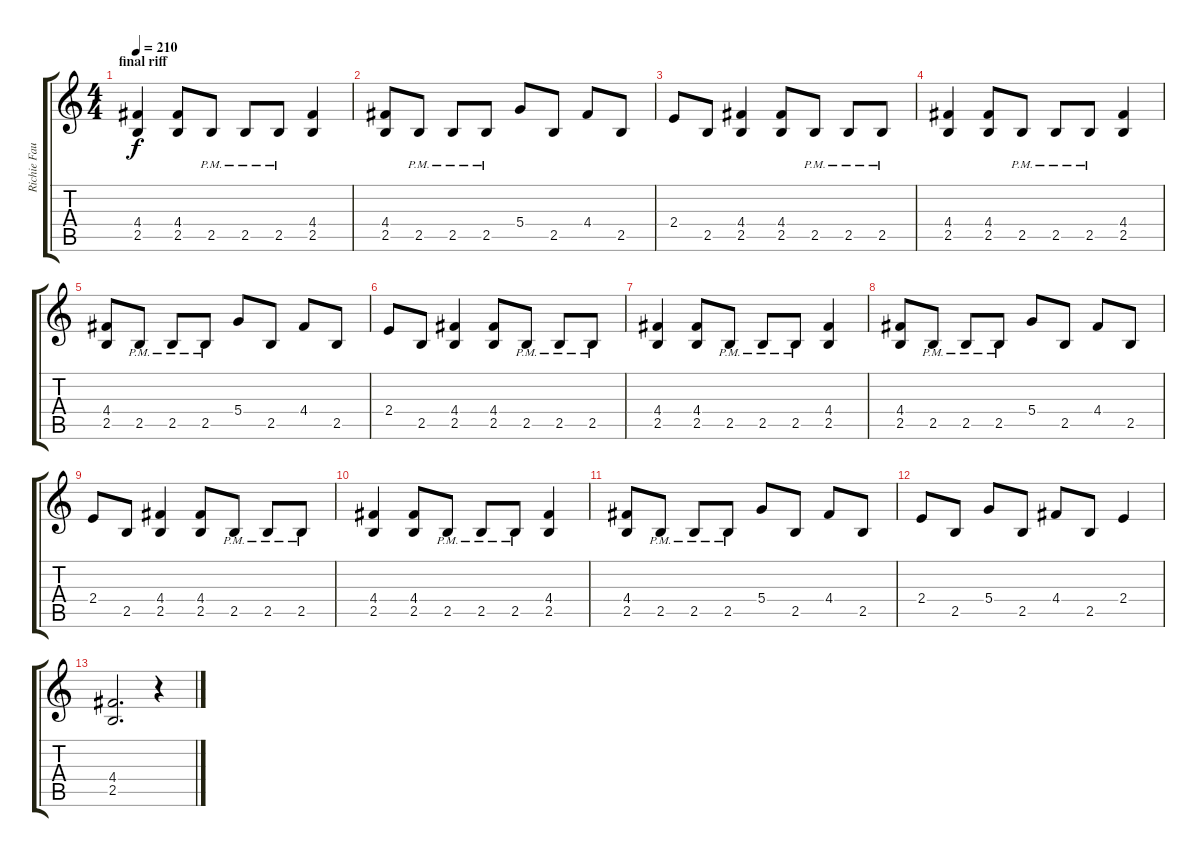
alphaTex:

\track ("Richie Faulkner" "Richie Fau") {instrument distortionguitar}
\staff {score tabs}
\tuning (E4 B3 G3 D3 A2 E2) {hide}
\ts (4 4)
\section ("" "final riff")
\tempo 210
\clef g2
\ks c
(4.4 2.5).4{dy f} (4.4 2.5).8 2.5{pm}.8 2.5{pm}.8 2.5{pm}.8 (4.4 2.5).4 |
(4.4 2.5).8 2.5{pm}.8 2.5{pm}.8 2.5{pm}.8 5.4.8 2.5.8 4.4.8 2.5.8 |
2.4.8 2.5.8 (4.4 2.5).4 (4.4 2.5).8 2.5{pm}.8 2.5{pm}.8 2.5{pm}.8 |
(4.4 2.5).4 (4.4 2.5).8 2.5{pm}.8 2.5{pm}.8 2.5{pm}.8 (4.4 2.5).4 |
(4.4 2.5).8 2.5{pm}.8 2.5{pm}.8 2.5{pm}.8 5.4.8 2.5.8 4.4.8 2.5.8 |
2.4.8 2.5.8 (4.4 2.5).4 (4.4 2.5).8 2.5{pm}.8 2.5{pm}.8 2.5{pm}.8 |
(4.4 2.5).4 (4.4 2.5).8 2.5{pm}.8 2.5{pm}.8 2.5{pm}.8 (4.4 2.5).4 |
(4.4 2.5).8 2.5{pm}.8 2.5{pm}.8 2.5{pm}.8 5.4.8 2.5.8 4.4.8 2.5.8 |
2.4.8 2.5.8 (4.4 2.5).4 (4.4 2.5).8 2.5{pm}.8 2.5{pm}.8 2.5{pm}.8 |
(4.4 2.5).4 (4.4 2.5).8 2.5{pm}.8 2.5{pm}.8 2.5{pm}.8 (4.4 2.5).4 |
(4.4 2.5).8 2.5{pm}.8 2.5{pm}.8 2.5{pm}.8 5.4.8 2.5.8 4.4.8 2.5.8 |
2.4.8 2.5.8 5.4.8 2.5.8 4.4.8 2.5.8 2.4.4 |
(4.4 2.5).2{d} r.4
